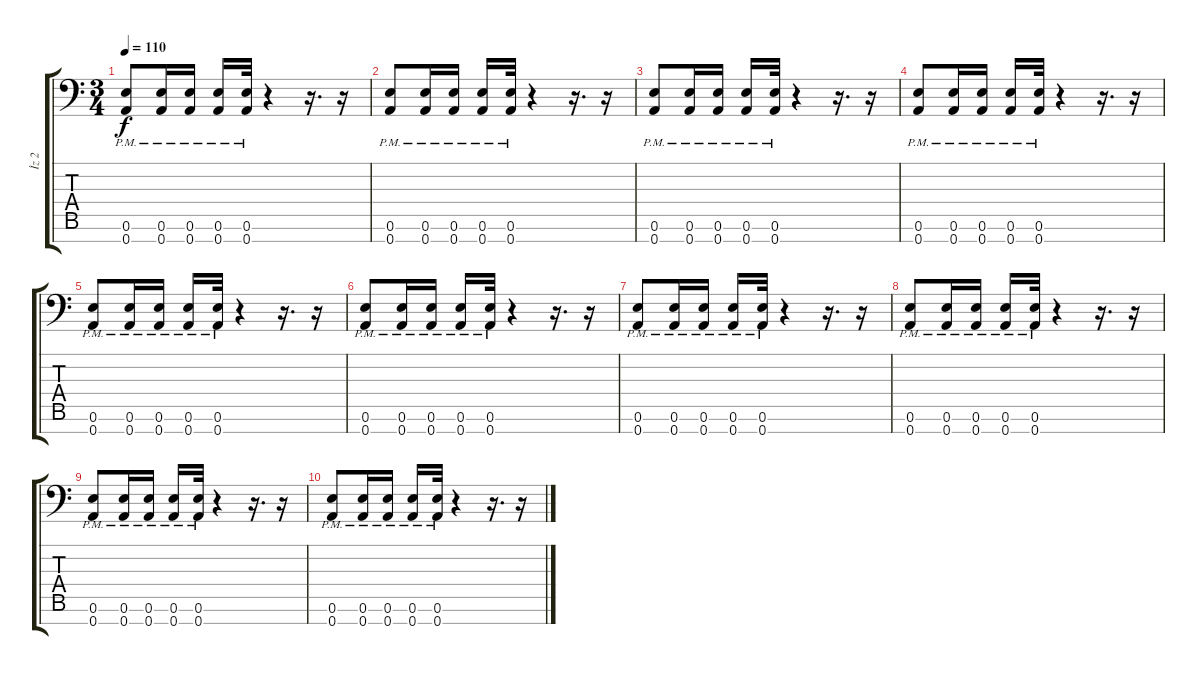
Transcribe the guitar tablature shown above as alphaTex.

\track ("İz 2" "İz 2") {instrument overdrivenguitar}
\staff {score tabs}
\tuning (E4 B3 G3 D3 A2 E2 A1) {hide}
\ts (3 4)
\tempo 110
\clef f4
\ks c
(0.6 0.7{pm}).8{dy f} (0.6 0.7{pm}).16 (0.6 0.7{pm}).16 (0.6 0.7{pm}).16 (0.6 0.7{pm}).32 r.4 r.16{d} r.16 |
(0.6 0.7{pm}).8 (0.6 0.7{pm}).16 (0.6 0.7{pm}).16 (0.6 0.7{pm}).16 (0.6 0.7{pm}).32 r.4 r.16{d} r.16 |
(0.6 0.7{pm}).8 (0.6 0.7{pm}).16 (0.6 0.7{pm}).16 (0.6 0.7{pm}).16 (0.6 0.7{pm}).32 r.4 r.16{d} r.16 |
(0.6 0.7{pm}).8 (0.6 0.7{pm}).16 (0.6 0.7{pm}).16 (0.6 0.7{pm}).16 (0.6 0.7{pm}).32 r.4 r.16{d} r.16 |
(0.6 0.7{pm}).8 (0.6 0.7{pm}).16 (0.6 0.7{pm}).16 (0.6 0.7{pm}).16 (0.6 0.7{pm}).32 r.4 r.16{d} r.16 |
(0.6 0.7{pm}).8 (0.6 0.7{pm}).16 (0.6 0.7{pm}).16 (0.6 0.7{pm}).16 (0.6 0.7{pm}).32 r.4 r.16{d} r.16 |
(0.6 0.7{pm}).8 (0.6 0.7{pm}).16 (0.6 0.7{pm}).16 (0.6 0.7{pm}).16 (0.6 0.7{pm}).32 r.4 r.16{d} r.16 |
(0.6 0.7{pm}).8 (0.6 0.7{pm}).16 (0.6 0.7{pm}).16 (0.6 0.7{pm}).16 (0.6 0.7{pm}).32 r.4 r.16{d} r.16 |
(0.6 0.7{pm}).8 (0.6 0.7{pm}).16 (0.6 0.7{pm}).16 (0.6 0.7{pm}).16 (0.6 0.7{pm}).32 r.4 r.16{d} r.16 |
(0.6 0.7{pm}).8 (0.6 0.7{pm}).16 (0.6 0.7{pm}).16 (0.6 0.7{pm}).16 (0.6 0.7{pm}).32 r.4 r.16{d} r.16
